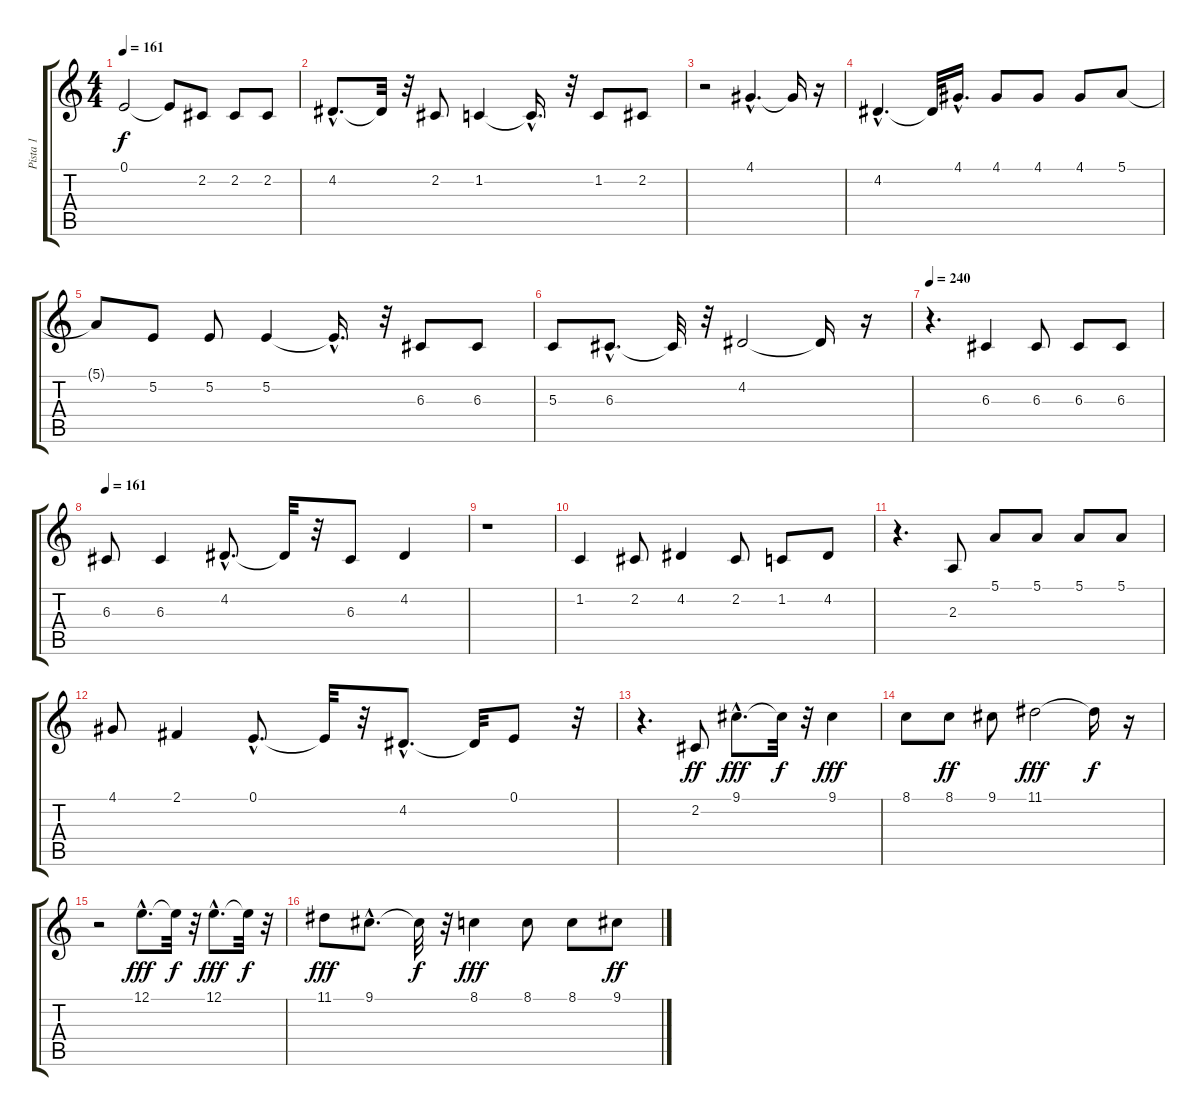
\track ("Pista 1" "Pista 1") {instrument vibraphone}
\staff {score tabs}
\tuning (E4 B3 G3 D3 A2 E2) {hide}
\ts (4 4)
\tempo 161
\clef g2
\ks c
0.1{t}.2{dy f} 0.1{t}.8 2.2.8 2.2.8 2.2.8 |
4.2{hac}.8{d} 4.2{t}.32 r.32 2.2.8 1.2.4 1.2{hac t}.16{d} r.32 1.2.8 2.2.8 |
r.2 4.1{hac}.4{d} 4.1{t}.16 r.16 |
4.2{hac}.4{d} 4.2{t}.32 4.1{hac}.16{d} 4.1.8 4.1.8 4.1.8 5.1.8 |
5.1{t}.8 5.2.8 5.2.8 5.2.4 5.2{hac t}.16{d} r.32 6.3.8 6.3.8 |
5.3.8 6.3{hac}.8{d} 6.3{t}.32 r.32 4.2.2 4.2{t}.16 r.16 |
\tempo 240
r.4{d} 6.3.4 6.3.8 6.3.8 6.3.8 |
\tempo 161
6.3.8 6.3.4 4.2{hac}.8{d} 4.2{t}.32 r.32 6.3.8 4.2.4 |
r.1 |
1.2.4 2.2.8 4.2.4 2.2.8 1.2.8 4.2.8 |
r.4{d} 2.3.8 5.1.8 5.1.8 5.1.8 5.1.8 |
4.1.8 2.1.4 0.1{hac}.8{d} 0.1{t}.32 r.32 4.2{hac}.8{d} 4.2{t}.32 0.1.8 r.32 |
r.4{d} 2.2.8{dy ff} 9.1{hac}.8{d dy fff} 9.1{t}.32{dy f} r.32 9.1.4{dy fff} |
8.1.8 8.1.8{dy ff} 9.1.8 11.1.2{dy fff} 11.1{t}.16{dy f} r.16 |
r.2 12.1{hac}.8{d dy fff} 12.1{t}.32{dy f} r.32 12.1{hac}.8{d dy fff} 12.1{t}.32{dy f} r.32 |
11.1.8{dy fff} 9.1{hac}.8{d} 9.1{t}.32{dy f} r.32 8.1.4{dy fff} 8.1.8 8.1.8 9.1.8{dy ff}
